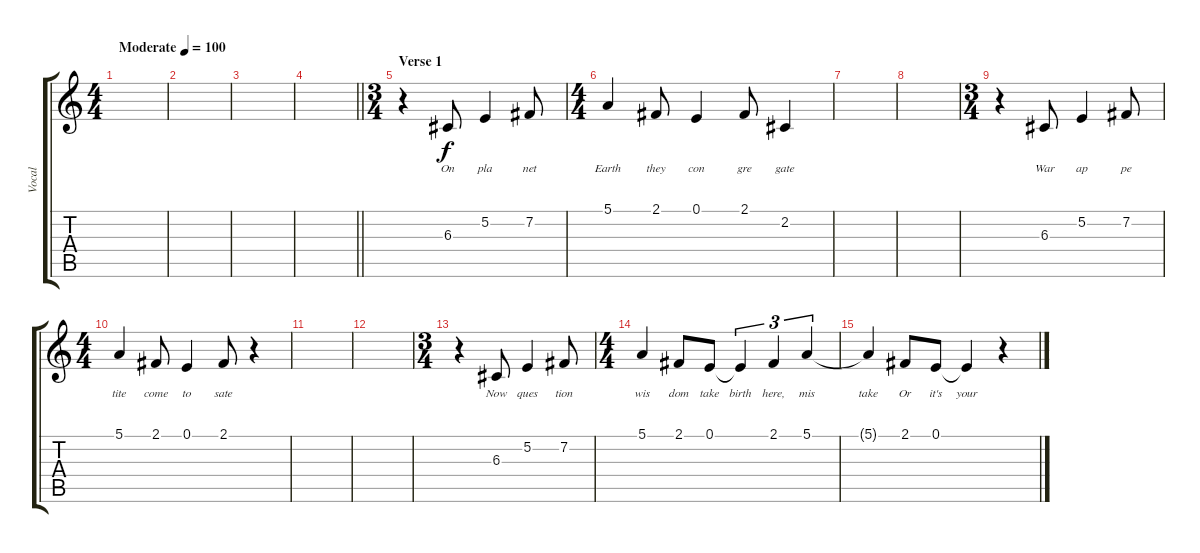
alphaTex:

\track ("Vocal" "Vocal") {instrument acousticgrandpiano}
\staff {score tabs}
\tuning (E4 B3 G3 D3 A2 E2) {hide}
\ts (4 4)
\tempo (100 "Moderate")
\clef g2
\ks c
|
|
|
\barLineRight lightlight
|
\ts (3 4)
\section ("" "Verse 1")
r.4 6.3.8{lyrics (0 "On") lyrics (1 "") lyrics (2 "") lyrics (3 "") lyrics (4 "")} 5.2.4{lyrics (0 "pla") lyrics (1 "") lyrics (2 "") lyrics (3 "") lyrics (4 "")} 7.2.8{lyrics (0 "net") lyrics (1 "") lyrics (2 "") lyrics (3 "") lyrics (4 "")} |
\ts (4 4)
5.1.4{lyrics (0 "Earth") lyrics (1 "") lyrics (2 "") lyrics (3 "") lyrics (4 "")} 2.1.8{lyrics (0 "they") lyrics (1 "") lyrics (2 "") lyrics (3 "") lyrics (4 "")} 0.1.4{lyrics (0 "con") lyrics (1 "") lyrics (2 "") lyrics (3 "") lyrics (4 "")} 2.1.8{lyrics (0 "gre") lyrics (1 "") lyrics (2 "") lyrics (3 "") lyrics (4 "")} 2.2.4{lyrics (0 "gate") lyrics (1 "") lyrics (2 "") lyrics (3 "") lyrics (4 "")} |
|
|
\ts (3 4)
r.4 6.3.8{lyrics (0 "War") lyrics (1 "") lyrics (2 "") lyrics (3 "") lyrics (4 "")} 5.2.4{lyrics (0 "ap") lyrics (1 "") lyrics (2 "") lyrics (3 "") lyrics (4 "")} 7.2.8{lyrics (0 "pe") lyrics (1 "") lyrics (2 "") lyrics (3 "") lyrics (4 "")} |
\ts (4 4)
5.1.4{lyrics (0 "tite") lyrics (1 "") lyrics (2 "") lyrics (3 "") lyrics (4 "")} 2.1.8{lyrics (0 "come") lyrics (1 "") lyrics (2 "") lyrics (3 "") lyrics (4 "")} 0.1.4{lyrics (0 "to") lyrics (1 "") lyrics (2 "") lyrics (3 "") lyrics (4 "")} 2.1.8{lyrics (0 "sate") lyrics (1 "") lyrics (2 "") lyrics (3 "") lyrics (4 "")} r.4 |
|
|
\ts (3 4)
r.4 6.3.8{lyrics (0 "Now") lyrics (1 "") lyrics (2 "") lyrics (3 "") lyrics (4 "")} 5.2.4{lyrics (0 "ques") lyrics (1 "") lyrics (2 "") lyrics (3 "") lyrics (4 "")} 7.2.8{lyrics (0 "tion") lyrics (1 "") lyrics (2 "") lyrics (3 "") lyrics (4 "")} |
\ts (4 4)
5.1.4{lyrics (0 "wis") lyrics (1 "") lyrics (2 "") lyrics (3 "") lyrics (4 "")} 2.1.8{lyrics (0 "dom") lyrics (1 "") lyrics (2 "") lyrics (3 "") lyrics (4 "")} 0.1.8{lyrics (0 "take") lyrics (1 "") lyrics (2 "") lyrics (3 "") lyrics (4 "")} 0.1{t}.4{tu (3 2) lyrics (0 "birth") lyrics (1 "") lyrics (2 "") lyrics (3 "") lyrics (4 "")} 2.1.4{tu (3 2) lyrics (0 "here,") lyrics (1 "") lyrics (2 "") lyrics (3 "") lyrics (4 "")} 5.1.4{tu (3 2) lyrics (0 "mis") lyrics (1 "") lyrics (2 "") lyrics (3 "") lyrics (4 "")} |
5.1{t}.4{lyrics (0 "take") lyrics (1 "") lyrics (2 "") lyrics (3 "") lyrics (4 "")} 2.1.8{lyrics (0 "Or") lyrics (1 "") lyrics (2 "") lyrics (3 "") lyrics (4 "")} 0.1.8{lyrics (0 "it's") lyrics (1 "") lyrics (2 "") lyrics (3 "") lyrics (4 "")} 0.1{t}.4{lyrics (0 "your") lyrics (1 "") lyrics (2 "") lyrics (3 "") lyrics (4 "")} r.4
